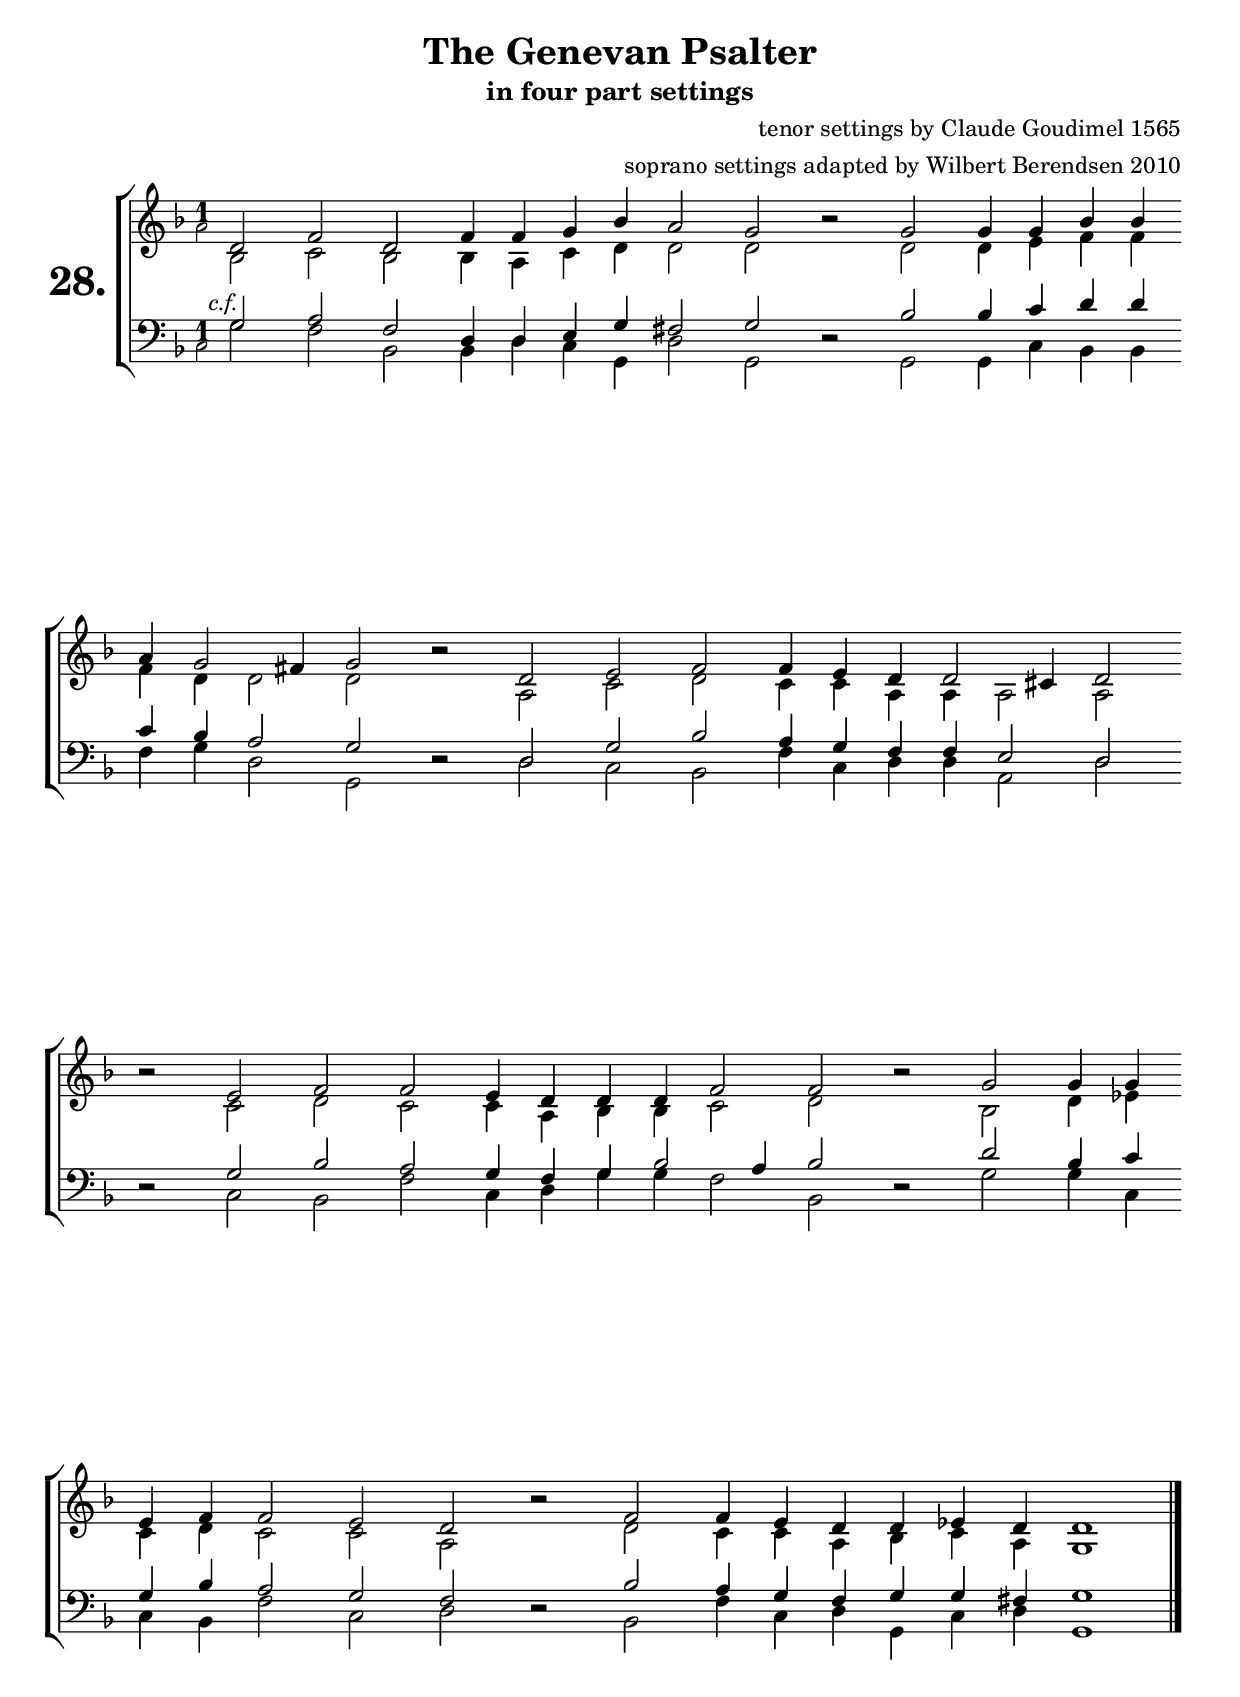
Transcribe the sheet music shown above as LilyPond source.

\version "2.13.10"

\include "def.ly"

psalm = 28

keySig = {
  \key g \dorian
}

mel = \relative c' {
  g2 a f d4 d e g fis2 g r
  bes2 bes4 c d d c bes a2 g r
  d2 g bes a4 g f f e2 d r
  g2 bes a g4 f g bes2 a4 bes2 r
  d2 bes4 c g bes a2 g f r
  bes2 a4 g f g g fis g1
}

bas = \relative c' {
  g2 f bes, bes4 d c g d'2 g, r
  g2 g4 c bes bes f' g d2 g, r
  d'2 c bes f'4 c d d a2 d r
  c2 bes f' c4 d g g f2 bes, r
  g'2 g4 c, c bes f'2 c d r
  bes2 f'4 c d g, c d g,1
}

sop = \relative c' {
  d2 f d f4 f g bes a2 g r
  g2 g4 g bes bes a g2 fis4 g2 r
  d2 e f f4 e d d2 cis4 d2 r
  e2 f f e4 d d d f2 f r
  g2 g4 g e f f2 e d r
  f2 f4 e d d es d d1
}

alt = \relative c' {
  bes2 c bes bes4 a c d d2 d r
  d2 d4 e f f f d d2 d r
  a2 c d c4 c a a a2 a r
  c2 d c c4 a bes bes c2 d r
  bes2 d4 es c d c2 c a r
  d2 c4 c a bes c a g1
}

% modified for soprano setting
altSS = \relative c' {
  
}

tenSS = \relative c' {
  
}


breaks = {
  
}

tenorSetting = \makeTenorSetting #psalm \keySig \sop \alt \mel \bas \breaks
sopranoSetting = \makeSopranoSetting #psalm \keySig \mel \altSS \tenSS \bas \breaks
\score { \tenorSetting \midi {} \layout {} }
